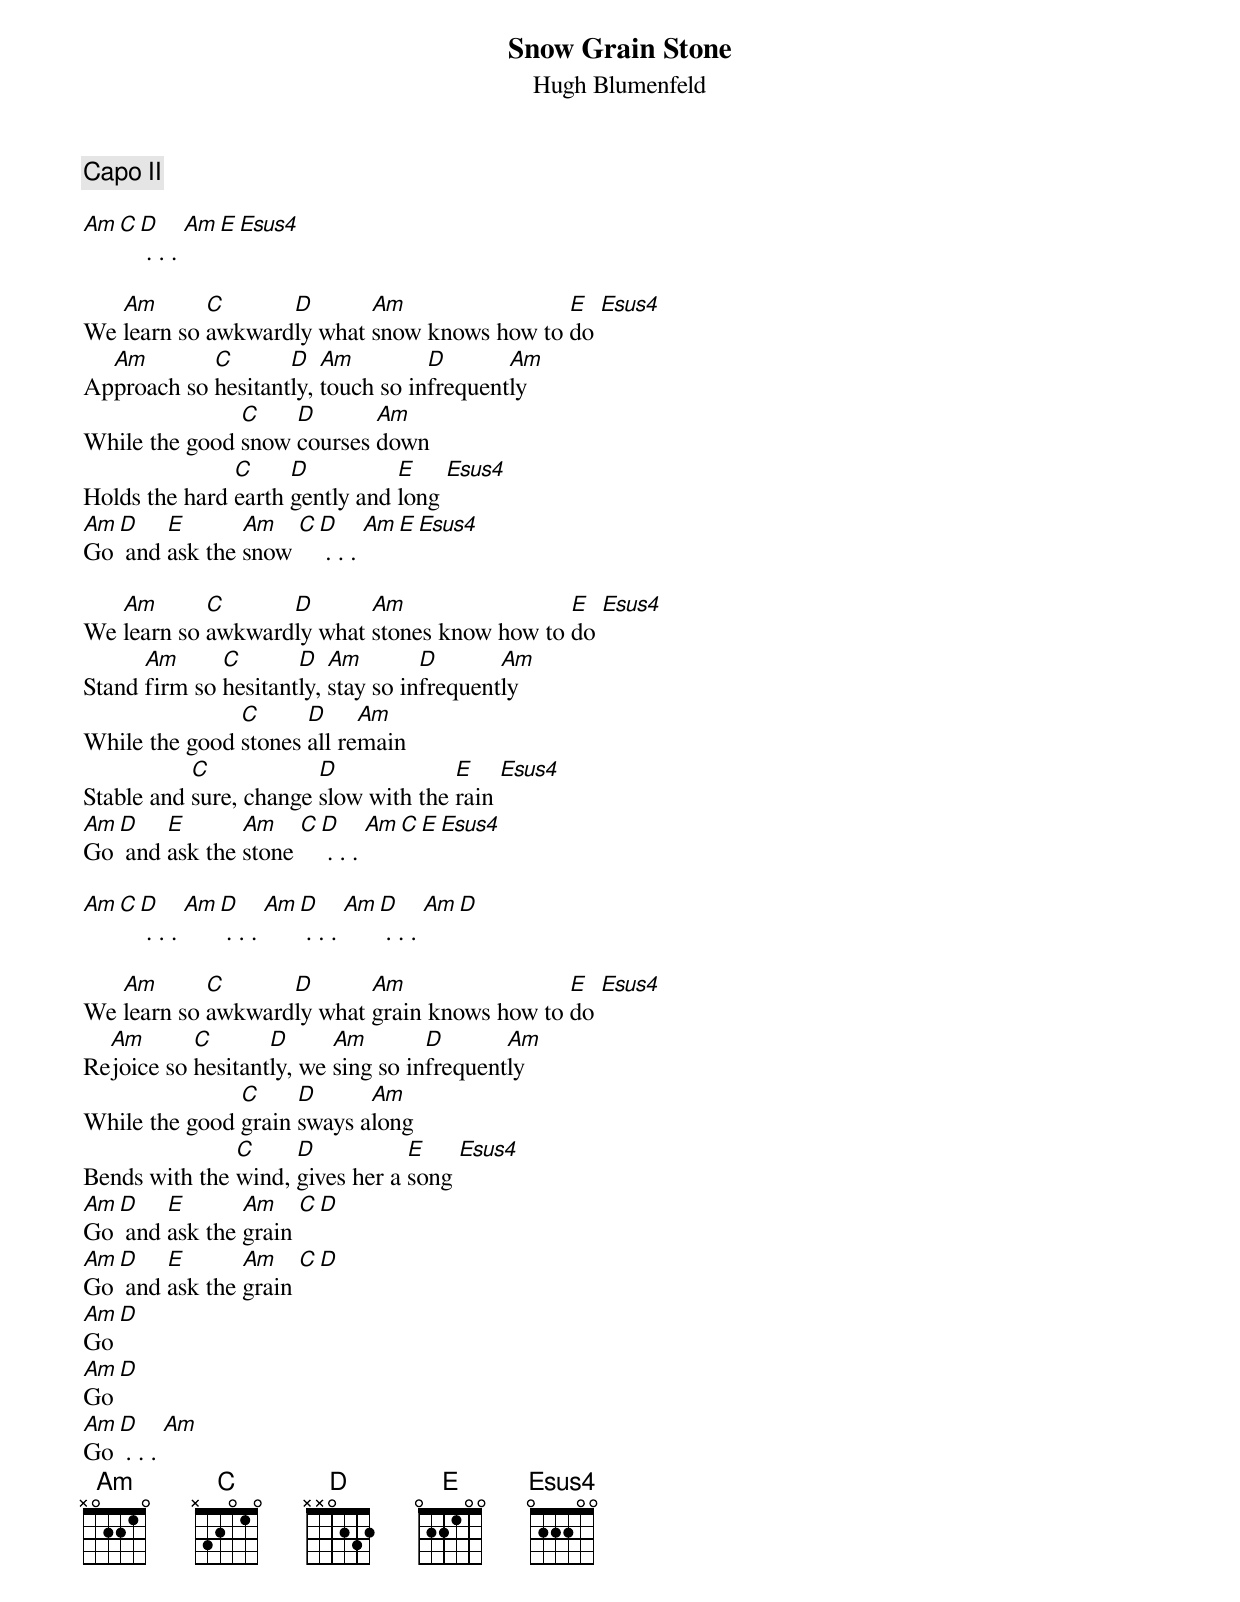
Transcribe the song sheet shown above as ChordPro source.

{t: Snow Grain Stone}
{st: Hugh Blumenfeld}

{c: Capo II}

[Am][C][D] . . . [Am][E][Esus4]

We [Am]learn so [C]awkward[D]ly what [Am]snow knows how to [E]do [Esus4]
Ap[Am]proach so [C]hesitant[D]ly, [Am]touch so in[D]frequent[Am]ly
While the good [C]snow [D]courses [Am]down
Holds the hard [C]earth [D]gently and [E]long [Esus4]
[Am]Go[D] and [E]ask the [Am]snow [C][D] . . . [Am][E][Esus4]

We [Am]learn so [C]awkward[D]ly what [Am]stones know how to [E]do [Esus4]
Stand [Am]firm so [C]hesitant[D]ly, [Am]stay so in[D]frequent[Am]ly
While the good [C]stones [D]all re[Am]main
Stable and [C]sure, change [D]slow with the [E]rain [Esus4]
[Am]Go[D] and [E]ask the [Am]stone [C][D] . . . [Am][C][E][Esus4]

[Am][C][D] . . . [Am][D] . . . [Am][D] . . . [Am][D] . . . [Am][D]

We [Am]learn so [C]awkward[D]ly what [Am]grain knows how to [E]do [Esus4]
Re[Am]joice so [C]hesitant[D]ly, we [Am]sing so in[D]frequent[Am]ly
While the good [C]grain [D]sways a[Am]long
Bends with the [C]wind, [D]gives her a [E]song [Esus4]
[Am]Go[D] and [E]ask the [Am]grain [C][D]
[Am]Go[D] and [E]ask the [Am]grain [C][D]
[Am]Go[D]
[Am]Go[D]
[Am]Go[D] . . . [Am]
